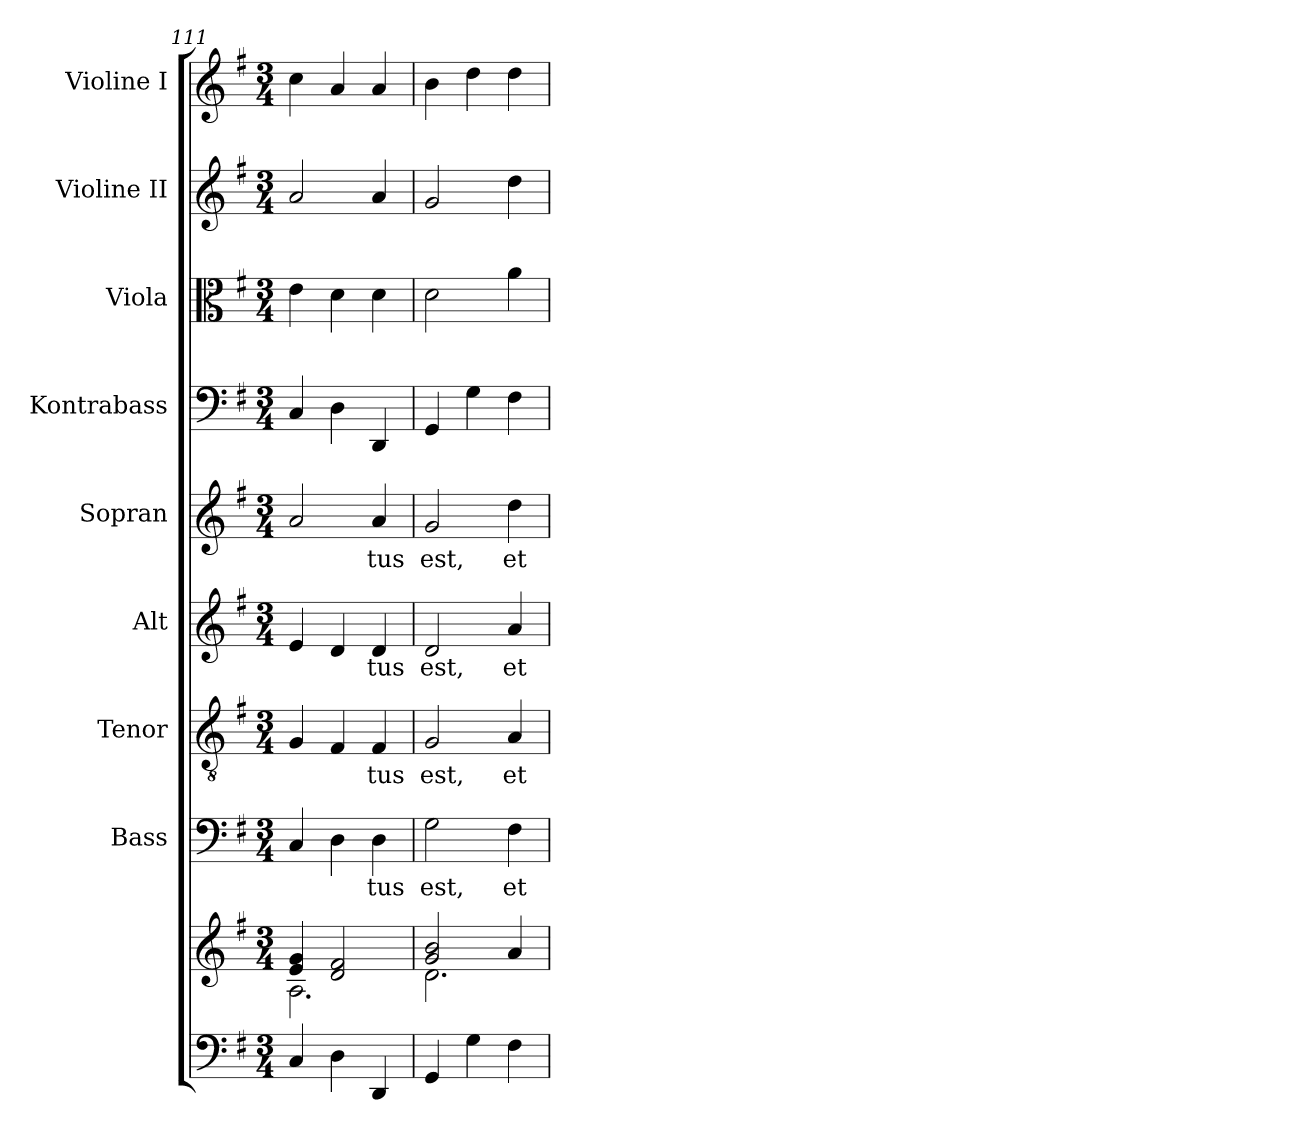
**kern	**kern	**kern	**text	**kern	**text	**kern	**text	**kern	**text	**kern	**kern	**kern	**kern
*part9	*part9	*part8	*part8	*part7	*part7	*part6	*part6	*part5	*part5	*part4	*part3	*part2	*part1
*staff10	*staff9	*staff8	*staff8	*staff7	*staff7	*staff6	*staff6	*staff5	*staff5	*staff4	*staff3	*staff2	*staff1
*	*	*I"Bass	*	*I"Tenor	*	*I"Alt	*	*I"Sopran	*	*I"Kontrabass	*I"Viola	*I"Violine II	*I"Violine I
*	*	*I'B.	*	*I'T.	*	*I'A.	*	*I'S.	*	*I'Kb.	*I'Vla.	*I'Vl. II	*I'Vl. I
*clefF4	*clefG2	*clefF4	*	*clefGv2	*	*clefG2	*	*clefG2	*	*clefF4	*clefC3	*clefG2	*clefG2
*	*	*	*	*	*	*	*	*	*	*ITrd7c12	*	*	*
*k[f#]	*k[f#]	*k[f#]	*	*k[f#]	*	*k[f#]	*	*k[f#]	*	*k[f#]	*k[f#]	*k[f#]	*k[f#]
*G:	*G:	*G:	*	*G:	*	*G:	*	*G:	*	*G:	*G:	*G:	*G:
*M3/4	*M3/4	*M3/4	*	*M3/4	*	*M3/4	*	*M3/4	*	*M3/4	*M3/4	*M3/4	*M3/4
=111	=111	=111	=111	=111	=111	=111	=111	=111	=111	=111	=111	=111	=111
*	*^	*	*	*	*	*	*	*	*	*	*	*	*
4C/	4e/ 4g/	2.A\	4C/	.	4G/	.	4e/	.	2a/	.	4CC/	4e\	2a/	4cc\
4D\	2d/ 2f#/	.	4D\	.	4F#/	.	4d/	.	.	.	4DD\	4d\	.	4a/
!	!	!	!	!LO:LY:b	!	!LO:LY:b	!	!LO:LY:b	!	!LO:LY:b	!	!	!	!
4DD/	.	.	4D\	-tus	4F#/	-tus	4d/	-tus	4a/	-tus	4DDD/	4d\	4a/	4a/
=112	=112	=112	=112	=112	=112	=112	=112	=112	=112	=112	=112	=112	=112	=112
!	!	!	!	!LO:LY:b	!	!LO:LY:b	!	!LO:LY:b	!	!LO:LY:b	!	!	!	!
4GG/	2g/ 2b/	2.d\	2G\	est,	2G/	est,	2d/	est,	2g/	est,	4GGG/	2d\	2g/	4b\
4G\	.	.	.	.	.	.	.	.	.	.	4GG\	.	.	4dd\
!	!	!	!	!LO:LY:b	!	!LO:LY:b	!	!LO:LY:b	!	!LO:LY:b	!	!	!	!
4F#\	4a/	.	4F#\	et	4A/	et	4a/	et	4dd\	et	4FF#\	4a\	4dd\	4dd\
*	*v	*v	*	*	*	*	*	*	*	*	*	*	*	*
=	=	=	=	=	=	=	=	=	=	=	=	=	=
*-	*-	*-	*-	*-	*-	*-	*-	*-	*-	*-	*-	*-	*-
